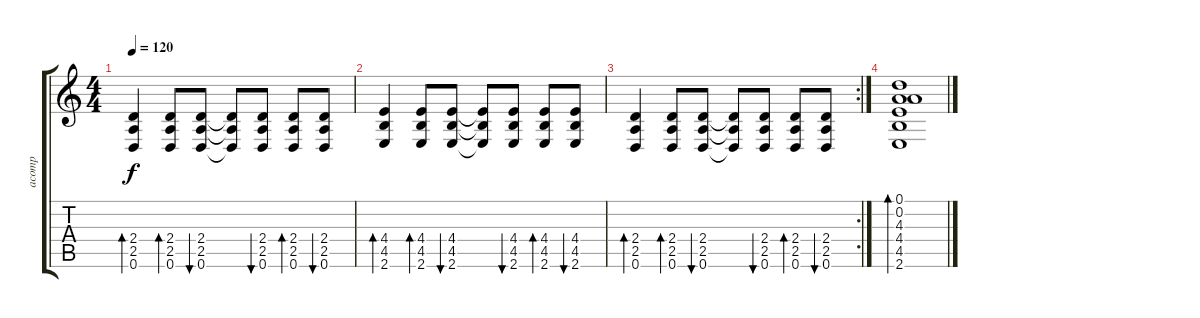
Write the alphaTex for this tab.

\track ("acomp" "acomp") {instrument acousticguitarsteel}
\staff {score tabs}
\tuning (D4 A3 F3 C3 G2 D2) {hide}
\ts (4 4)
\tempo 120
\clef g2
\ks c
(2.4 2.5 0.6).4{bd 60 dy f} (2.4 2.5 0.6).8{bd 60} (2.4 2.5 0.6).8{bu 60} (2.4{t} 2.5{t} 0.6{t}).8 (2.4 2.5 0.6).8{bu 60} (2.4 2.5 0.6).8{bd 60} (2.4 2.5 0.6).8{bu 60} |
(4.4 4.5 2.6).4{bd 60} (4.4 4.5 2.6).8{bd 60} (4.4 4.5 2.6).8{bu 60} (4.4{t} 4.5{t} 2.6{t}).8 (4.4 4.5 2.6).8{bu 60} (4.4 4.5 2.6).8{bd 60} (4.4 4.5 2.6).8{bu 60} |
\rc 2
(2.4 2.5 0.6).4{bd 60} (2.4 2.5 0.6).8{bd 60} (2.4 2.5 0.6).8{bu 60} (2.4{t} 2.5{t} 0.6{t}).8 (2.4 2.5 0.6).8{bu 60} (2.4 2.5 0.6).8{bd 60} (2.4 2.5 0.6).8{bu 60} |
(0.1 0.2 4.3 4.4 4.5 2.6).1{bd 120}
